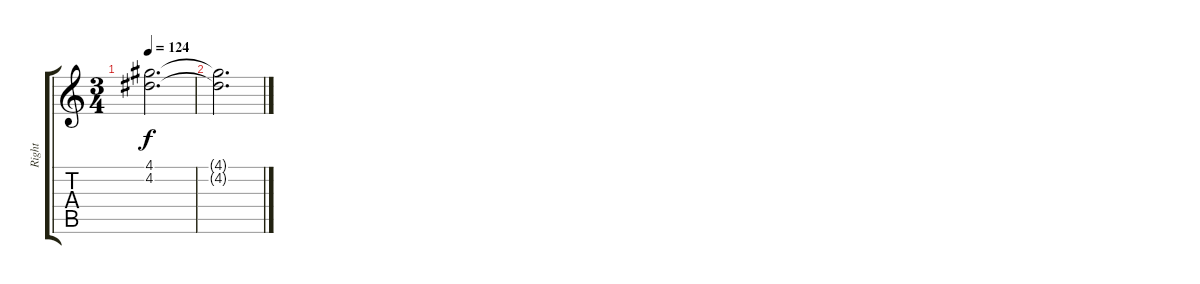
\track ("Right" "Right") {instrument acousticguitarsteel}
\staff {score tabs}
\tuning (E4 B3 G3 D3 A2 E2) {hide}
\ts (3 4)
\tempo 124
\clef g2
\ks c
(4.1{t} 4.2{t}).2{d dy f} |
(4.1{t} 4.2{t}).2{d}
